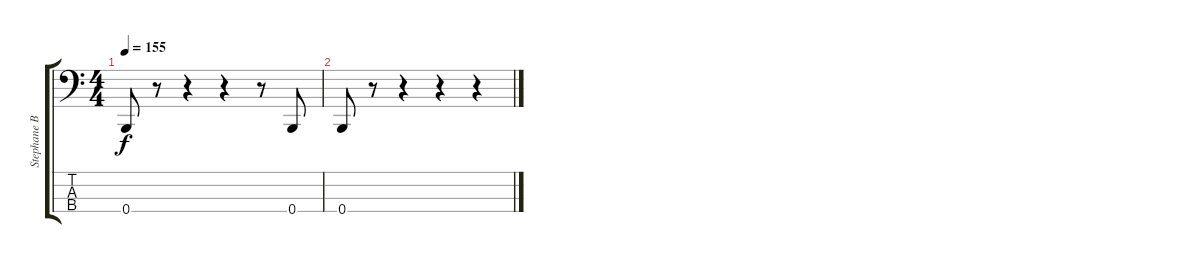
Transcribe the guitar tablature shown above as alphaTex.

\track ("Stephane Barbe" "Stephane B") {instrument electricbasspick}
\staff {score tabs}
\tuning (E2 B1 Gb1 B0) {hide}
\ts (4 4)
\tempo 155
\clef f4
\ks c
0.4.8{dy f} r.8 r.4 r.4 r.8 0.4.8 |
0.4.8 r.8 r.4 r.4 r.4
